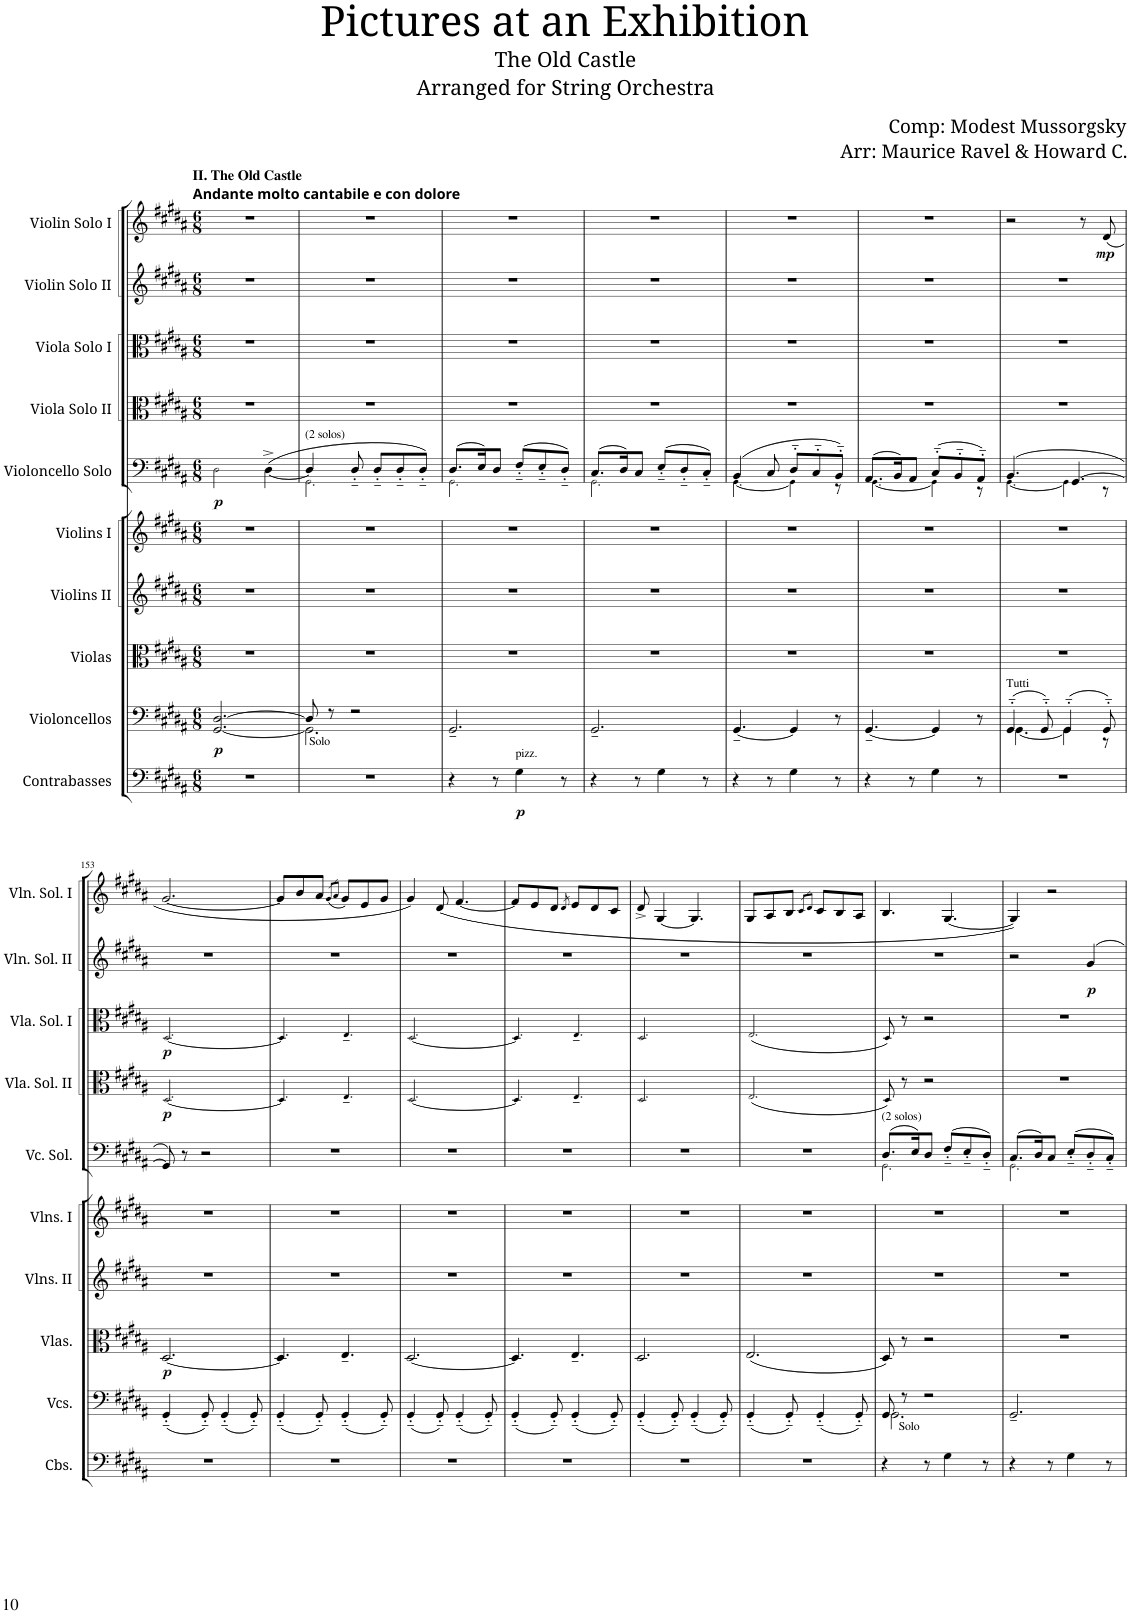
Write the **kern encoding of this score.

**kern	**dynam	**kern	**dynam	**kern	**dynam	**kern	**kern	**kern	**dynam	**kern	**dynam	**kern	**dynam	**kern	**dynam	**kern	**dynam
*part10	*part10	*part9	*part9	*part8	*part8	*part7	*part6	*part5	*part5	*part4	*part4	*part3	*part3	*part2	*part2	*part1	*part1
*staff10	*staff10	*staff9	*staff9	*staff8	*staff8	*staff7	*staff6	*staff5	*staff5	*staff4	*staff4	*staff3	*staff3	*staff2	*staff2	*staff1	*staff1
*I"Contrabasses	*	*I"Violoncellos	*	*I"Violas	*	*I"Violins II	*I"Violins I	*I"Violoncello Solo	*	*I"Viola Solo II	*	*I"Viola Solo I	*	*I"Violin Solo II	*	*I"Violin Solo I	*
*I'Cbs.	*	*I'Vcs.	*	*I'Vlas.	*	*I'Vlns. II	*I'Vlns. I	*I'Vc. Sol.	*	*I'Vla. Sol. II	*	*I'Vla. Sol. I	*	*I'Vln. Sol. II	*	*I'Vln. Sol. I	*
*clefF4	*	*clefF4	*	*clefC3	*	*clefG2	*clefG2	*clefF4	*	*clefC3	*	*clefC3	*	*clefG2	*	*clefG2	*
*Trd7c12	*	*	*	*	*	*	*	*	*	*	*	*	*	*	*	*	*
*k[f#c#g#d#a#]	*	*k[f#c#g#d#a#]	*	*k[f#c#g#d#a#]	*	*k[f#c#g#d#a#]	*k[f#c#g#d#a#]	*k[f#c#g#d#a#]	*	*k[f#c#g#d#a#]	*	*k[f#c#g#d#a#]	*	*k[f#c#g#d#a#]	*	*k[f#c#g#d#a#]	*
*M6/8	*	*M6/8	*	*M6/8	*	*M6/8	*M6/8	*M6/8	*	*M6/8	*	*M6/8	*	*M6/8	*	*M6/8	*
=146	=146	=146	=146	=146	=146	=146	=146	=146	=146	=146	=146	=146	=146	=146	=146	=146	=146
!	!	!	!	!	!	!	!	!	!	!	!	!	!	!	!	!LO:TX:a:B:t=II. The Old Castle	!
!	!	!	!	!	!	!	!	!	!	!	!	!	!	!	!	!LO:TX:a:t=Andante molto cantabile e con dolore	!
!	!	!	!LO:DY:b	!	!	!	!	!	!LO:DY:b	!	!	!	!	!	!	!	!
2.r	.	[<2.GG#/ [2.D#/	p	2.r	.	2.r	2.r	2D#\	p	2.r	.	2.r	.	2.r	.	2.r	.
.	.	.	.	.	.	.	.	([<4D#^>\	.	.	.	.	.	.	.	.	.
=147	=147	=147	=147	=147	=147	=147	=147	=147	=147	=147	=147	=147	=147	=147	=147	=147	=147
*	*	*^	*	*	*	*	*	*^	*	*	*	*	*	*	*	*	*
!	!	!	!	!	!	!	!	!	!LO:TX:a:t=(2 solos)	!	!	!	!	!	!	!	!	!	!
!	!	!LO:TX:a:t=Solo	!	!	!	!	!	!	!	!	!	!	!	!	!	!	!	!	!
2.r	.	8D#/]	2.GG#\]	.	2.r	.	2.r	2.r	4D#/]	2.GG#!\	.	2.r	.	2.r	.	2.r	.	2.r	.
.	.	8r	.	.	.	.	.	.	.	.	.	.	.	.	.	.	.	.	.
.	.	2r	.	.	.	.	.	.	8D#'<~</	.	.	.	.	.	.	.	.	.	.
.	.	.	.	.	.	.	.	.	8D#'<~</L	.	.	.	.	.	.	.	.	.	.
.	.	.	.	.	.	.	.	.	8D#'<~</	.	.	.	.	.	.	.	.	.	.
.	.	.	.	.	.	.	.	.	8D#'<~</J)	.	.	.	.	.	.	.	.	.	.
*	*	*v	*v	*	*	*	*	*	*	*	*	*	*	*	*	*	*	*	*
=148	=148	=148	=148	=148	=148	=148	=148	=148	=148	=148	=148	=148	=148	=148	=148	=148	=148	=148
4r	.	2.GG#~/	.	2.r	.	2.r	2.r	(8.D#/L	2.GG#!\	.	2.r	.	2.r	.	2.r	.	2.r	.
.	.	.	.	.	.	.	.	16E/K)	.	.	.	.	.	.	.	.	.	.
8r	.	.	.	.	.	.	.	8D#/J	.	.	.	.	.	.	.	.	.	.
!LO:TX:a:t=pizz.	!	!	!	!	!	!	!	!	!	!	!	!	!	!	!	!	!	!
!	!LO:DY:b	!	!	!	!	!	!	!	!	!	!	!	!	!	!	!	!	!
4G#\	p	.	.	.	.	.	.	(8F#'<~</L	.	.	.	.	.	.	.	.	.	.
.	.	.	.	.	.	.	.	8E'<~</	.	.	.	.	.	.	.	.	.	.
8r	.	.	.	.	.	.	.	8D#'<~</J)	.	.	.	.	.	.	.	.	.	.
=149	=149	=149	=149	=149	=149	=149	=149	=149	=149	=149	=149	=149	=149	=149	=149	=149	=149	=149
4r	.	2.GG#~/	.	2.r	.	2.r	2.r	(8.C#/L	2.GG#!\	.	2.r	.	2.r	.	2.r	.	2.r	.
.	.	.	.	.	.	.	.	16D#/K)	.	.	.	.	.	.	.	.	.	.
8r	.	.	.	.	.	.	.	8C#/J	.	.	.	.	.	.	.	.	.	.
4G#\	.	.	.	.	.	.	.	(>8E'<~</L	.	.	.	.	.	.	.	.	.	.
.	.	.	.	.	.	.	.	8D#'<~</	.	.	.	.	.	.	.	.	.	.
8r	.	.	.	.	.	.	.	8C#'<~</J)	.	.	.	.	.	.	.	.	.	.
=150	=150	=150	=150	=150	=150	=150	=150	=150	=150	=150	=150	=150	=150	=150	=150	=150	=150	=150
4r	.	[4.GG#~/	.	2.r	.	2.r	2.r	(4BB/	[4.GG#!\	.	2.r	.	2.r	.	2.r	.	2.r	.
8r	.	.	.	.	.	.	.	8C#/	.	.	.	.	.	.	.	.	.	.
4G#\	.	4GG#/]	.	.	.	.	.	8D#'>~>/L	4GG#!\]	.	.	.	.	.	.	.	.	.
.	.	.	.	.	.	.	.	8C#'>~>/	.	.	.	.	.	.	.	.	.	.
8r	.	8r	.	.	.	.	.	8BB'>~>/J)	8r	.	.	.	.	.	.	.	.	.
=151	=151	=151	=151	=151	=151	=151	=151	=151	=151	=151	=151	=151	=151	=151	=151	=151	=151	=151
4r	.	[4.GG#~/	.	2.r	.	2.r	2.r	(8.AA#/L	[4.GG#!\	.	2.r	.	2.r	.	2.r	.	2.r	.
.	.	.	.	.	.	.	.	16BB/K)	.	.	.	.	.	.	.	.	.	.
8r	.	.	.	.	.	.	.	8AA#/J	.	.	.	.	.	.	.	.	.	.
4G#\	.	4GG#/]	.	.	.	.	.	(>8C#'>~>/L	4GG#!\]	.	.	.	.	.	.	.	.	.
.	.	.	.	.	.	.	.	8BB'>~>/	.	.	.	.	.	.	.	.	.	.
8r	.	8r	.	.	.	.	.	8AA#'>~>/J)	8r	.	.	.	.	.	.	.	.	.
=152	=152	=152	=152	=152	=152	=152	=152	=152	=152	=152	=152	=152	=152	=152	=152	=152	=152	=152
*	*	*^	*	*	*	*	*	*	*	*	*	*	*	*	*	*	*	*
!	!	!LO:TX:a:t=Tutti	!	!	!	!	!	!	!	!	!	!	!	!	!	!	!	!	!
2.r	.	(4GG#'~/	[4.GG#\	.	2.r	.	2.r	2.r	(4.BB/	[4.GG#!\	.	2.r	.	2.r	.	2.r	.	2r	.
.	.	8GG#'~/)	.	.	.	.	.	.	.	.	.	.	.	.	.	.	.	.	.
.	.	(4GG#'~/	4GG#\]	.	.	.	.	.	[4.GG#/	4GG#!\]	.	.	.	.	.	.	.	.	.
.	.	.	.	.	.	.	.	.	.	.	.	.	.	.	.	.	.	8r	.
!	!	!	!	!	!	!	!	!	!	!	!	!	!	!	!	!	!	!	!LO:DY:b
.	.	8GG#'~/)	8r	.	.	.	.	.	.	8r	.	.	.	.	.	.	.	(8d#/	mp
!!LO:LB:g=z
=153	=153	=153	=153	=153	=153	=153	=153	=153	=153	=153	=153	=153	=153	=153	=153	=153	=153	=153	=153
!	!	!	!	!	!	!LO:DY:b	!	!	!	!	!	!	!LO:DY:b	!	!LO:DY:b	!	!	!	!
*	*	*v	*v	*	*	*	*	*	*v	*v	*	*	*	*	*	*	*	*	*
2.r	.	(4GG#'~/	.	[2.D#/	p	2.r	2.r	8GG#/])	.	2.D#/	p	2.D#/	p	2.r	.	[2.g#/	.
.	.	.	.	.	.	.	.	8r	.	.	.	.	.	.	.	.	.
.	.	8GG#'~/)	.	.	.	.	.	2r	.	.	.	.	.	.	.	.	.
.	.	(4GG#'~/	.	.	.	.	.	.	.	.	.	.	.	.	.	.	.
.	.	8GG#'~/)	.	.	.	.	.	.	.	.	.	.	.	.	.	.	.
=154	=154	=154	=154	=154	=154	=154	=154	=154	=154	=154	=154	=154	=154	=154	=154	=154	=154
2.r	.	(4GG#'~/	.	4.D#/]	.	2.r	2.r	2.r	.	4.D#/	.	4.D#/	.	2.r	.	8g#/L]	.
.	.	.	.	.	.	.	.	.	.	.	.	.	.	.	.	8b/	.
.	.	8GG#'~/)	.	.	.	.	.	.	.	.	.	.	.	.	.	8a#/J	.
.	.	.	.	.	.	.	.	.	.	.	.	.	.	.	.	(8qg#/L	.
.	.	.	.	.	.	.	.	.	.	.	.	.	.	.	.	8qa#/J	.
.	.	(4GG#'~/	.	4.E~/	.	.	.	.	.	4.E~/	.	4.E~/	.	.	.	8g#/L)	.
.	.	.	.	.	.	.	.	.	.	.	.	.	.	.	.	8e/	.
.	.	8GG#'~/)	.	.	.	.	.	.	.	.	.	.	.	.	.	8g#/J	.
=155	=155	=155	=155	=155	=155	=155	=155	=155	=155	=155	=155	=155	=155	=155	=155	=155	=155
2.r	.	(4GG#'~/	.	[2.D#/	.	2.r	2.r	2.r	.	2.D#/	.	2.D#/	.	2.r	.	4g#/)	.
.	.	8GG#'~/)	.	.	.	.	.	.	.	.	.	.	.	.	.	(8d#/	.
.	.	(4GG#'~/	.	.	.	.	.	.	.	.	.	.	.	.	.	[4.f#/	.
.	.	8GG#'~/)	.	.	.	.	.	.	.	.	.	.	.	.	.	.	.
=156	=156	=156	=156	=156	=156	=156	=156	=156	=156	=156	=156	=156	=156	=156	=156	=156	=156
2.r	.	(4GG#'~/	.	4.D#/]	.	2.r	2.r	2.r	.	4.D#/	.	4.D#/	.	2.r	.	8f#/L]	.
.	.	.	.	.	.	.	.	.	.	.	.	.	.	.	.	8e/	.
.	.	8GG#'~/)	.	.	.	.	.	.	.	.	.	.	.	.	.	8d#/J	.
.	.	.	.	.	.	.	.	.	.	.	.	.	.	.	.	8qd#/	.
.	.	(4GG#'~/	.	4.E~/	.	.	.	.	.	4.E~/	.	4.E~/	.	.	.	8e/L	.
.	.	.	.	.	.	.	.	.	.	.	.	.	.	.	.	8d#/	.
.	.	8GG#'~/)	.	.	.	.	.	.	.	.	.	.	.	.	.	8c#/J	.
=157	=157	=157	=157	=157	=157	=157	=157	=157	=157	=157	=157	=157	=157	=157	=157	=157	=157
2.r	.	(4GG#'~/	.	2.D#/	.	2.r	2.r	2.r	.	2.D#/	.	2.D#/	.	2.r	.	8d#^/	.
.	.	.	.	.	.	.	.	.	.	.	.	.	.	.	.	[4G#/	.
.	.	8GG#'~/)	.	.	.	.	.	.	.	.	.	.	.	.	.	.	.
.	.	(4GG#'~/	.	.	.	.	.	.	.	.	.	.	.	.	.	4.G#/]	.
.	.	8GG#'~/)	.	.	.	.	.	.	.	.	.	.	.	.	.	.	.
=158	=158	=158	=158	=158	=158	=158	=158	=158	=158	=158	=158	=158	=158	=158	=158	=158	=158
2.r	.	(4GG#'~/	.	(2.E/	.	2.r	2.r	2.r	.	(2.E/	.	(2.E/	.	2.r	.	8G#/L	.
.	.	.	.	.	.	.	.	.	.	.	.	.	.	.	.	8A#/	.
.	.	8GG#'~/)	.	.	.	.	.	.	.	.	.	.	.	.	.	8B/J	.
.	.	.	.	.	.	.	.	.	.	.	.	.	.	.	.	8qc#/L	.
.	.	.	.	.	.	.	.	.	.	.	.	.	.	.	.	8qd#/J	.
.	.	(4GG#'~/	.	.	.	.	.	.	.	.	.	.	.	.	.	8c#/L	.
.	.	.	.	.	.	.	.	.	.	.	.	.	.	.	.	8B/	.
.	.	8GG#'~/)	.	.	.	.	.	.	.	.	.	.	.	.	.	8A#/J	.
=159	=159	=159	=159	=159	=159	=159	=159	=159	=159	=159	=159	=159	=159	=159	=159	=159	=159
*	*	*^	*	*	*	*	*	*^	*	*	*	*	*	*	*	*	*
!	!	!	!	!	!	!	!	!	!LO:TX:a:t=(2 solos)	!	!	!	!	!	!	!	!	!	!
!	!	!LO:TX:a:t=Solo	!	!	!	!	!	!	!	!	!	!	!	!	!	!	!	!	!
4r	.	8GG#/	2.GG#\	.	8D#/)	.	2.r	2.r	(8.D#/L	2.GG#!\	.	8D#/)	.	8D#/)	.	2.r	.	4.B/	.
.	.	8r	.	.	8r	.	.	.	.	.	.	8r	.	8r	.	.	.	.	.
.	.	.	.	.	.	.	.	.	16E/K)	.	.	.	.	.	.	.	.	.	.
8r	.	2r	.	.	2r	.	.	.	8D#/J	.	.	2r	.	2r	.	.	.	.	.
4G#\	.	.	.	.	.	.	.	.	(8F#'<~</L	.	.	.	.	.	.	.	.	[4.G#/	.
.	.	.	.	.	.	.	.	.	8E'<~</	.	.	.	.	.	.	.	.	.	.
8r	.	.	.	.	.	.	.	.	8D#'<~</J)	.	.	.	.	.	.	.	.	.	.
*	*	*v	*v	*	*	*	*	*	*	*	*	*	*	*	*	*	*	*	*
=160	=160	=160	=160	=160	=160	=160	=160	=160	=160	=160	=160	=160	=160	=160	=160	=160	=160	=160
4r	.	2.GG#~/	.	2.r	.	2.r	2.r	(8.C#/L	2.GG#!\	.	2.r	.	2.r	.	2r	.	4G#/])	.
.	.	.	.	.	.	.	.	16D#/K)	.	.	.	.	.	.	.	.	.	.
8r	.	.	.	.	.	.	.	8C#/J	.	.	.	.	.	.	.	.	2r	.
4G#\	.	.	.	.	.	.	.	(>8E'<~</L	.	.	.	.	.	.	.	.	.	.
!	!	!	!	!	!	!	!	!	!	!	!	!	!	!	!	!LO:DY:b	!	!
.	.	.	.	.	.	.	.	8D#'<~</	.	.	.	.	.	.	4g#/	p	.	.
8r	.	.	.	.	.	.	.	8C#'<~</J)	.	.	.	.	.	.	.	.	.	.
*	*	*	*	*	*	*	*	*v	*v	*	*	*	*	*	*	*	*	*
=	=	=	=	=	=	=	=	=	=	=	=	=	=	=	=	=	=
*-	*-	*-	*-	*-	*-	*-	*-	*-	*-	*-	*-	*-	*-	*-	*-	*-	*-
